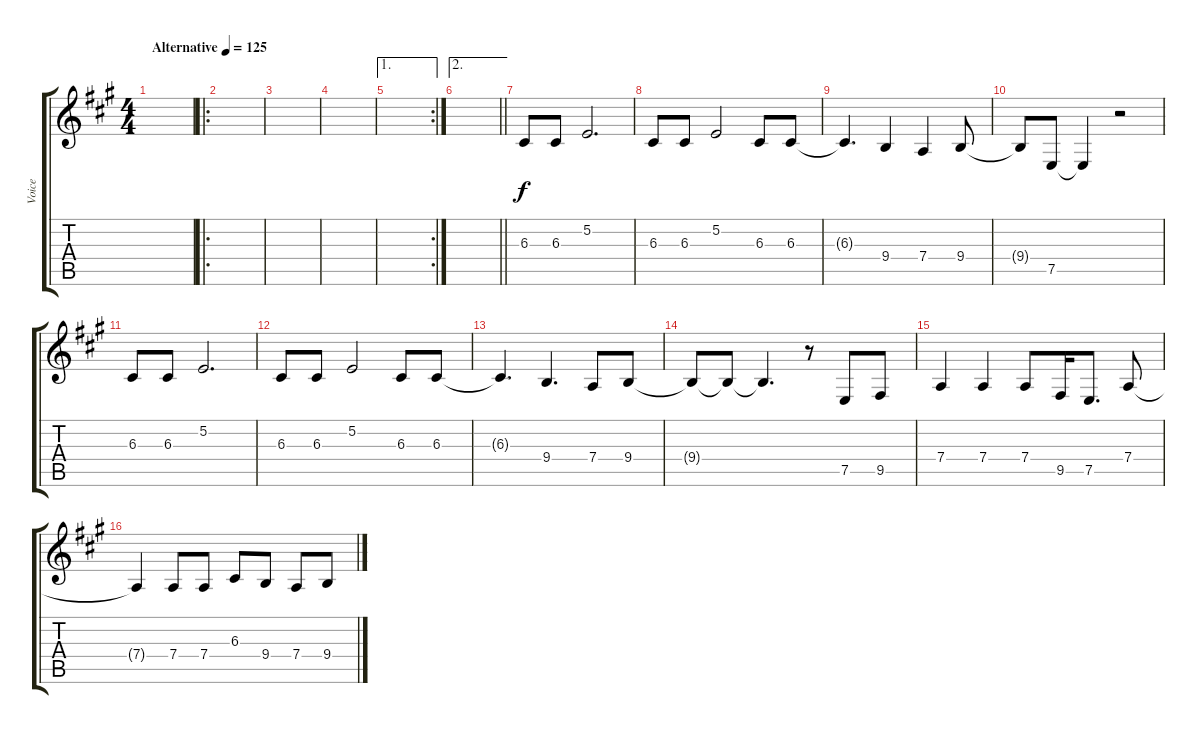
\track ("Voice" "Voice") {instrument flute}
\staff {score tabs}
\tuning (E4 B3 G3 D3 A2 E2) {hide}
\ts (4 4)
\tempo (125 "Alternative")
\clef g2
\ks a
|
\ro
|
|
|
\ae 1
\rc 2
|
\ae 2
\barLineRight lightlight
|
6.3.8 6.3.8 5.2.2{d} |
6.3.8 6.3.8 5.2.2 6.3.8 6.3.8 |
6.3{t}.4{d} 9.4.4 7.4.4 9.4.8 |
9.4{t}.8 7.5.8 7.5{t}.4 r.2 |
6.3.8 6.3.8 5.2.2{d} |
6.3.8 6.3.8 5.2.2 6.3.8 6.3.8 |
6.3{t}.4{d} 9.4.4{d} 7.4.8 9.4.8 |
9.4{t}.8 9.4{t}.8 9.4{t}.4{d} r.8 7.5.8 9.5.8 |
7.4.4 7.4.4 7.4.8 9.5.16 7.5.8{d} 7.4.8 |
7.4{t}.4 7.4.8 7.4.8 6.3.8 9.4.8 7.4.8 9.4.8
